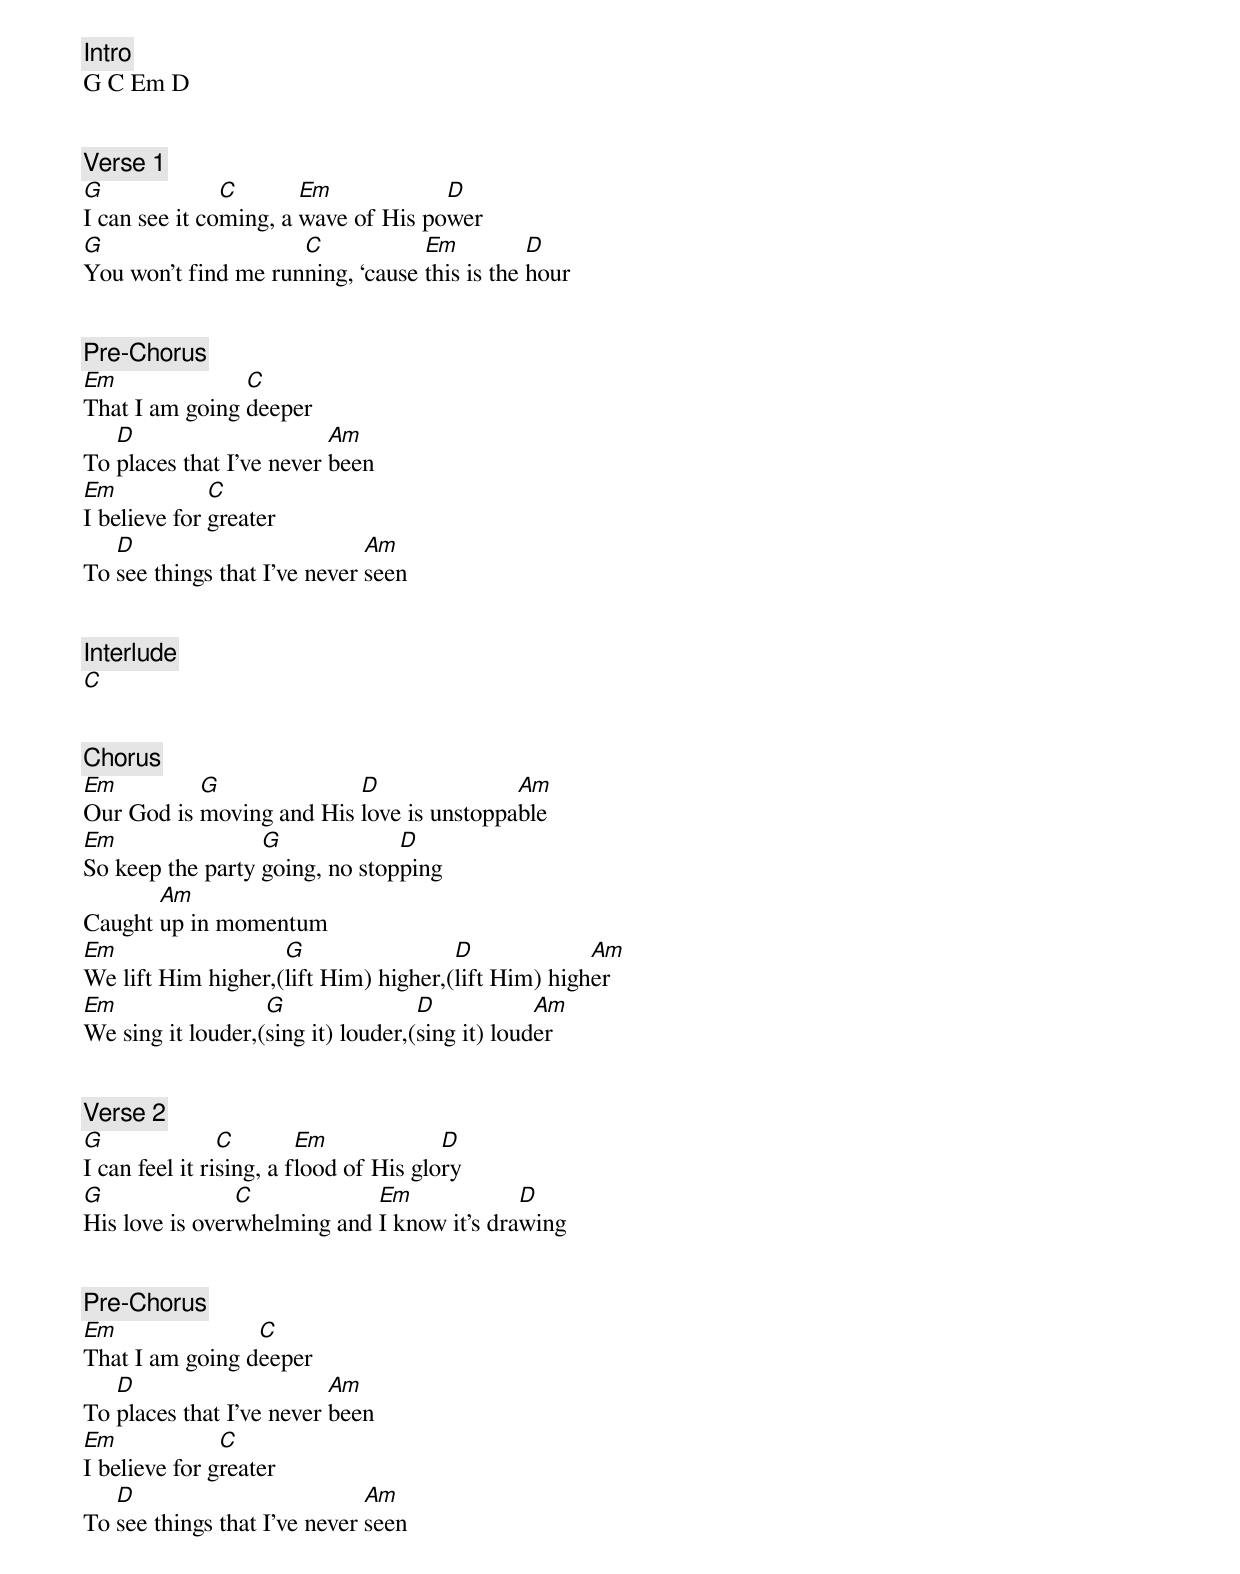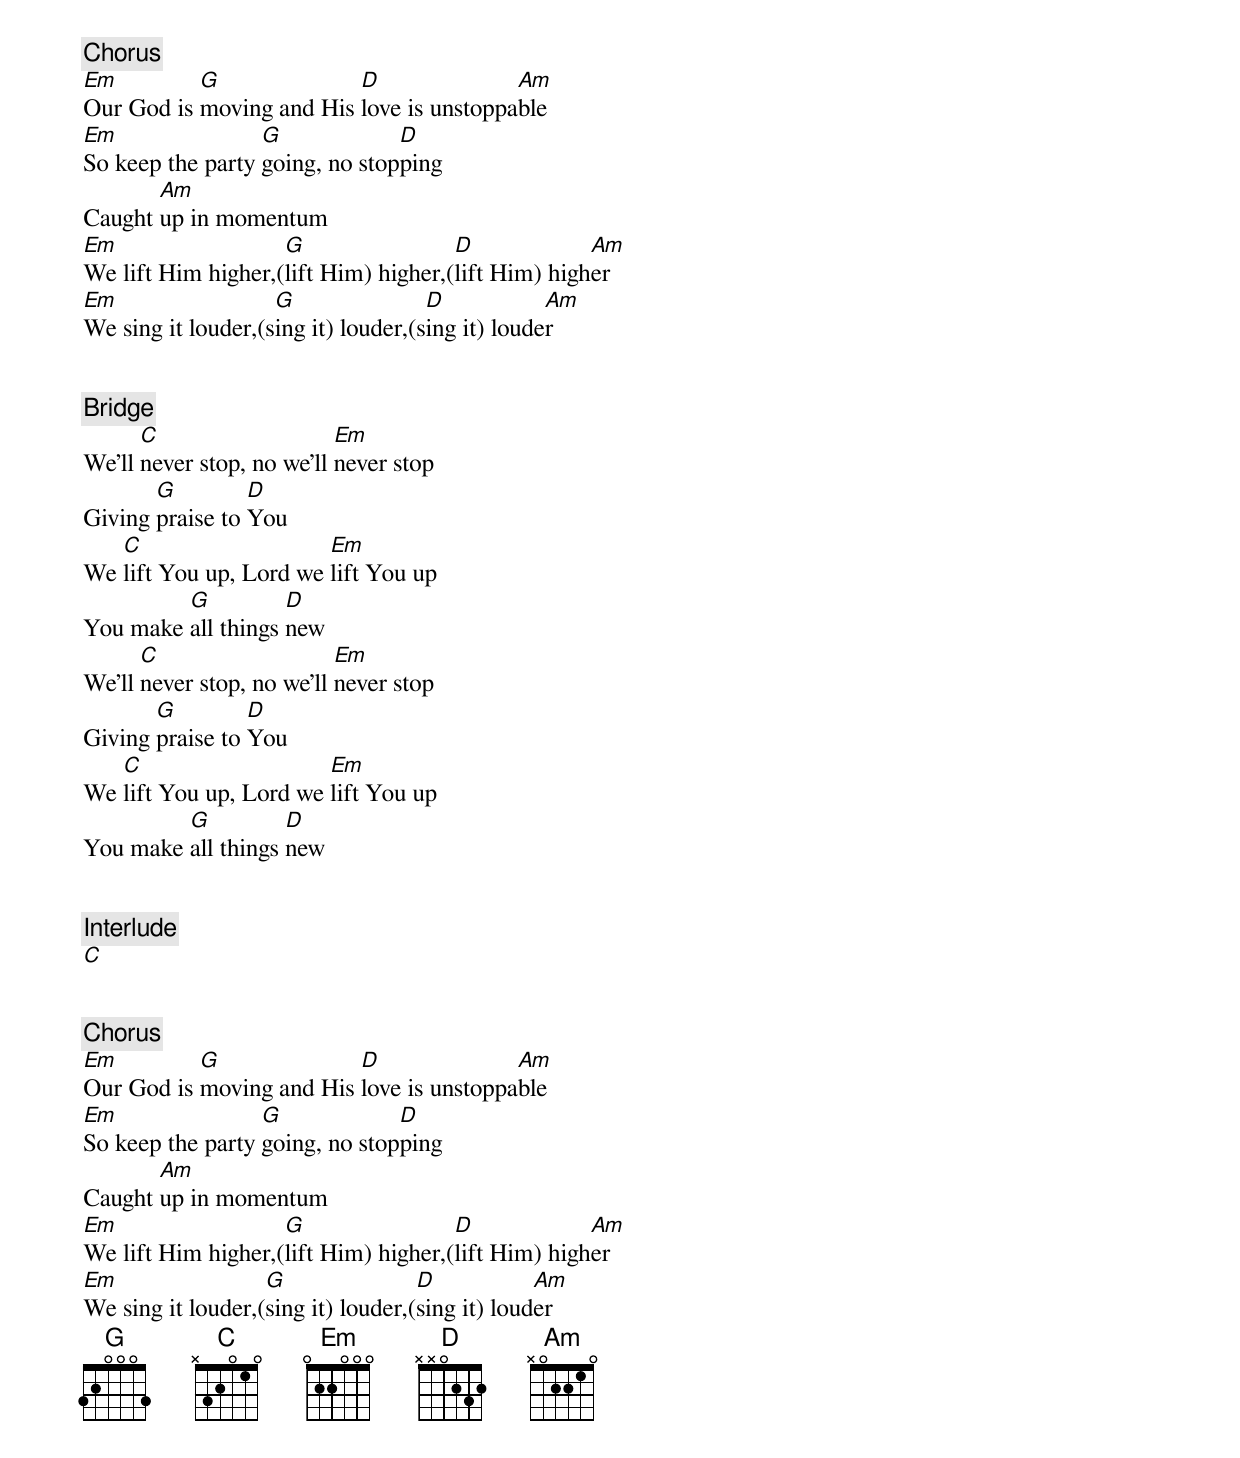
[Intro]
G C Em D


[Verse 1]
G              C       Em            D
I can see it coming, a wave of His power
G                    C            Em          D
You won’t find me running, ‘cause this is the hour


[Pre-Chorus]
Em              C
That I am going deeper
   D                      Am
To places that I’ve never been
Em            C
I believe for greater
   D                          Am
To see things that I’ve never seen


[Interlude]
C


[Chorus]
Em         G              D               Am
Our God is moving and His love is unstoppable
Em                G             D
So keep the party going, no stopping
       Am
Caught up in momentum
Em                  G                 D             Am
We lift Him higher,(lift Him) higher,(lift Him) higher
Em                 G                D            Am
We sing it louder,(sing it) louder,(sing it) louder


[Verse 2]
G               C        Em             D
I can feel it rising, a flood of His glory
G               C            Em             D
His love is overwhelming and I know it's drawing


[Pre-Chorus]
Em               C
That I am going deeper
   D                      Am
To places that I’ve never been
Em             C
I believe for greater
   D                          Am
To see things that I’ve never seen


[Chorus]
Em         G              D               Am
Our God is moving and His love is unstoppable
Em                G             D
So keep the party going, no stopping
       Am
Caught up in momentum
Em                  G                 D             Am
We lift Him higher,(lift Him) higher,(lift Him) higher
Em                  G                D            Am
We sing it louder,(sing it) louder,(sing it) louder


[Bridge]
      C                    Em
We’ll never stop, no we’ll never stop
       G         D
Giving praise to You
   C                    Em
We lift You up, Lord we lift You up
         G          D
You make all things new
      C                    Em
We’ll never stop, no we’ll never stop
       G         D
Giving praise to You
   C                    Em
We lift You up, Lord we lift You up
         G          D
You make all things new


[Interlude]
C


[Chorus]
Em         G              D               Am
Our God is moving and His love is unstoppable
Em                G             D
So keep the party going, no stopping
       Am
Caught up in momentum
Em                  G                 D             Am
We lift Him higher,(lift Him) higher,(lift Him) higher
Em                 G                D            Am
We sing it louder,(sing it) louder,(sing it) louder
